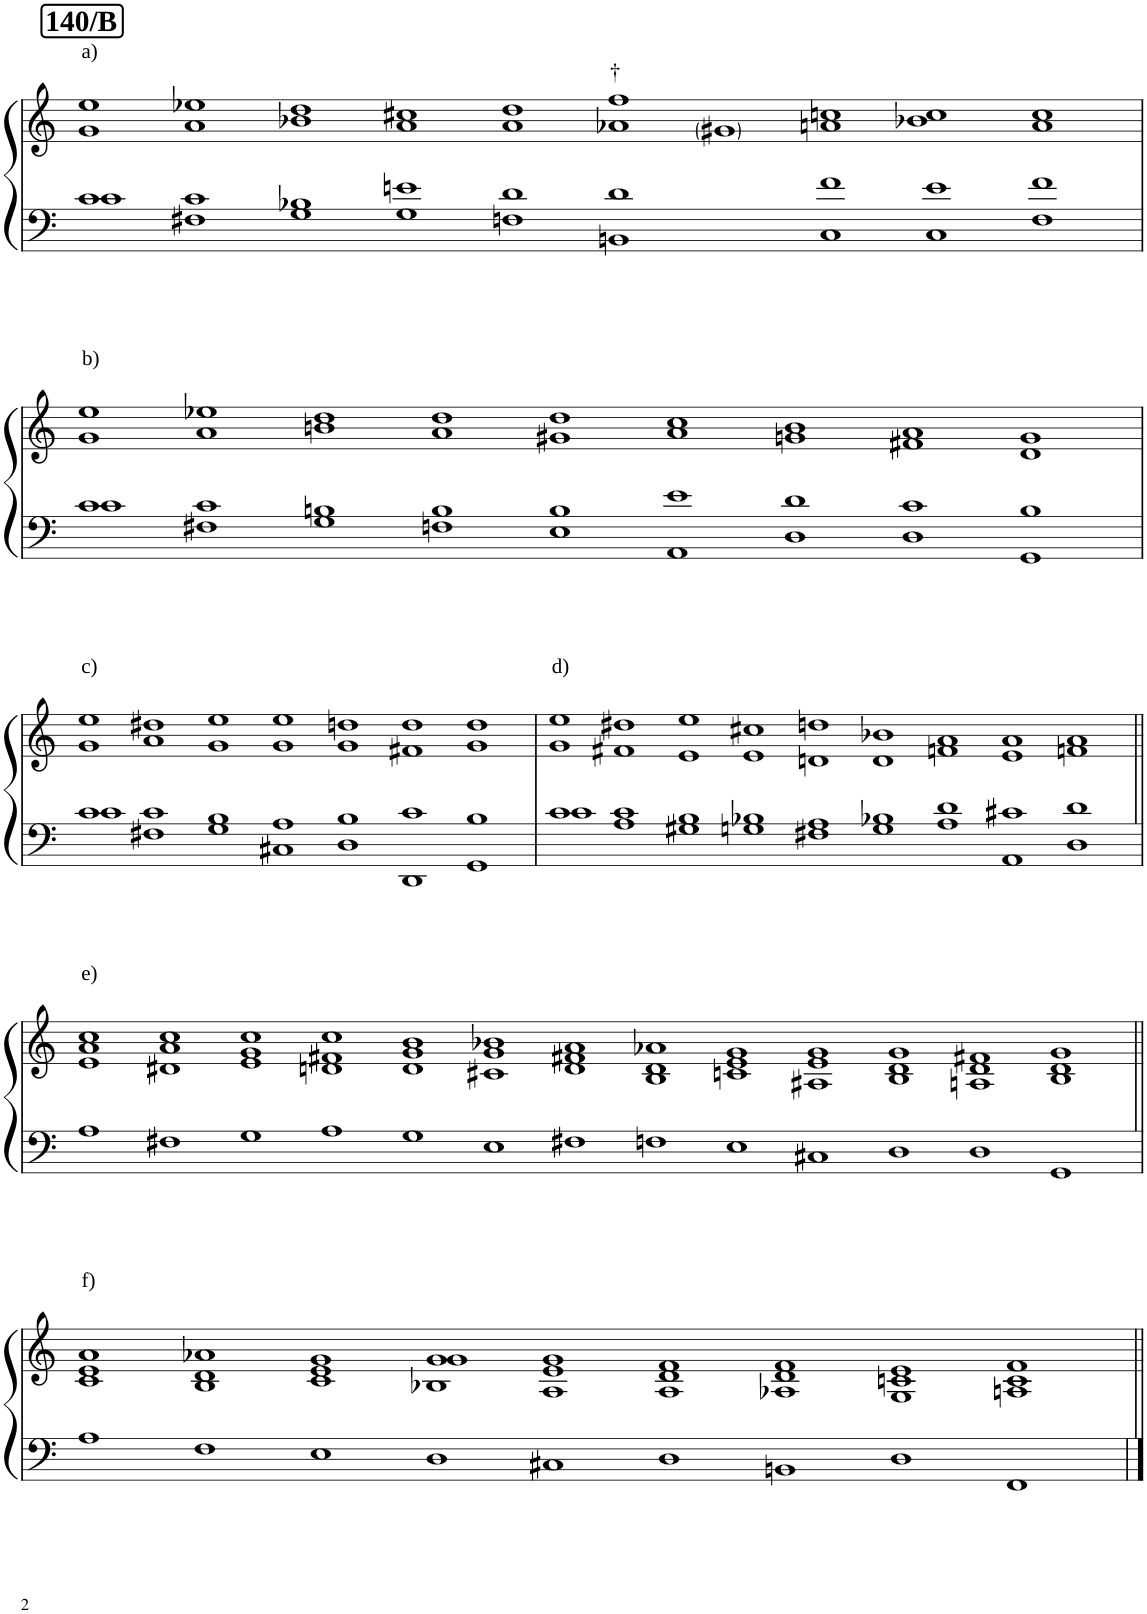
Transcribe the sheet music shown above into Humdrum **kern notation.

**kern	**kern	**text
*part1	*part1	*part1
*staff2	*staff1	*staff1
*I"Piano	*	*
*I'Pno	*	*
!!LO:PB:g=z
*clefF4	*clefG2	*
*k[]	*k[]	*
*M10/1	*M10/1	*
!!LO:REH:place=s1:a:B:cj:fs=14:t=140/B
=45	=45	=45
*^	*^	*
*	*^	*	*	*
!	!	!	!LO:TX:a:t=a)	!	!
000ryy	1c	1c	1ee	1g	.
.	1c	1F#X	1ee-X	1a	.
.	1B-X	1G	1dd	1b-X	.
.	1en	1G	1cc#X	1a	.
.	1d	1Fn	1dd	1a	.
!	!	!	!	!	!LO:LY:a
.	1d	1BBn	1ff	1a-X	†
.	1ryy	1ryy	00ryy	1g#X	.
.	1f	1C	.	1an	.
0ryy	1e	1C	.	1b-X	.
.	1f	1F	.	1a	.
00.ryy	00.ryy	00.ryy	1ccn	00.ryy	.
.	.	.	1cc	.	.
.	.	.	1cc	.	.
.	.	.	1ryy	.	.
.	.	.	0ryy	.	.
!!LO:LB:g=z	!!
=46	=46	=46	=46	=46	=46
*M9/1	*	*	*M9/1	*	*
!	!	!	!LO:TX:a:t=b)	!	!
000ryy	1c	1c	1ee	1g	.
.	1c	1F#X	00ryy	1a	.
.	1Bn	1G	.	1bn	.
.	1B	1Fn	.	1a	.
.	1B	1E	.	1g#X	.
.	1e	1AA	1ee-X	1a	.
.	1d	1D	1dd	1gn	.
.	1c	1D	1dd	1f#X	.
1ryy	1B	1GG	1dd	1d	.
00ryy	00ryy	00ryy	1cc	00ryy	.
.	.	.	1b	.	.
.	.	.	1a	.	.
.	.	.	1g	.	.
!!LO:LB:g=z	!!
=47	=47	=47	=47	=47	=47
*M7/1	*	*	*M7/1	*	*
!	!	!	!LO:TX:a:t=c)	!	!
1%7ryy	1c	1c	1ee	1g	.
.	1c	1F#X	1dd#X	1a	.
.	1B	1G	1ee	1g	.
.	1A	1C#X	1ee	1g	.
.	1B	1D	1ddn	1g	.
.	1c	1DD	1dd	1f#X	.
.	1B	1GG	1dd	1g	.
=48	=48	=48	=48	=48	=48
*M9/1	*	*	*M9/1	*	*
!	!	!	!LO:TX:a:t=d)	!	!
000ryy	1c	1c	1ee	1g	.
.	1c	1A	1dd#X	1f#X	.
.	1B	1G#X	1ee	1e	.
.	1B-X	1Gn	1cc#X	1e	.
.	1A	1F#X	1ddn	1dn	.
.	1B-X	1G	1b-X	1d	.
.	1d	1A	1a	1fn	.
.	1c#X	1AA	1a	1e	.
1ryy	1d	1D	1a	1fn	.
*v	*v	*v	*	*	*
*	*v	*v	*
!!LO:LB:g=z
=49||	=49||	=49||
*M13/1	*M13/1	*
*^	*^	*
*	*^	*	*^	*
!	!	!	!LO:TX:a:t=e)	!	!	!
*	*v	*v	*	*	*	*
000ryy	1A	1cc	1a	1e	.
.	1F#X	1cc	1a	1d#X	.
.	1G	1cc	1g	1e	.
.	1A	1cc	1f#X	1dn	.
.	1G	1b	1g	1d	.
.	1E	1b-X	1g	1c#X	.
.	1F#X	1a	1f#X	1d	.
.	1Fn	1a-X	1d	1B	.
00ryy	1E	1g	1e	1cn	.
.	1C#X	1g	1e	1A#X	.
.	1D	1g	1d	1B	.
.	1D	1f#X	1d	1An	.
1ryy	1GG	1g	1d	1B	.
!!LO:LB:g=z	!!	!!
=50||	=50||	=50||	=50||	=50||	=50||
*M9/1	*	*M9/1	*	*	*
!	!	!LO:TX:a:t=f)	!	!	!
000ryy	1A	1a	1e	1c	.
.	1F	1a-X	1d	1B	.
.	1E	1g	1e	1c	.
.	1D	1g	1g	1B-X	.
.	1C#X	1g	1e	1A	.
.	1D	1f	1d	1A	.
.	1BBn	1f	1d	1A-X	.
.	1D	1e	1cn	1G	.
1ryy	1FF	1f	1c	1An	.
*v	*v	*	*	*	*
*	*v	*v	*v	*
=||	=||	=||
*-	*-	*-
